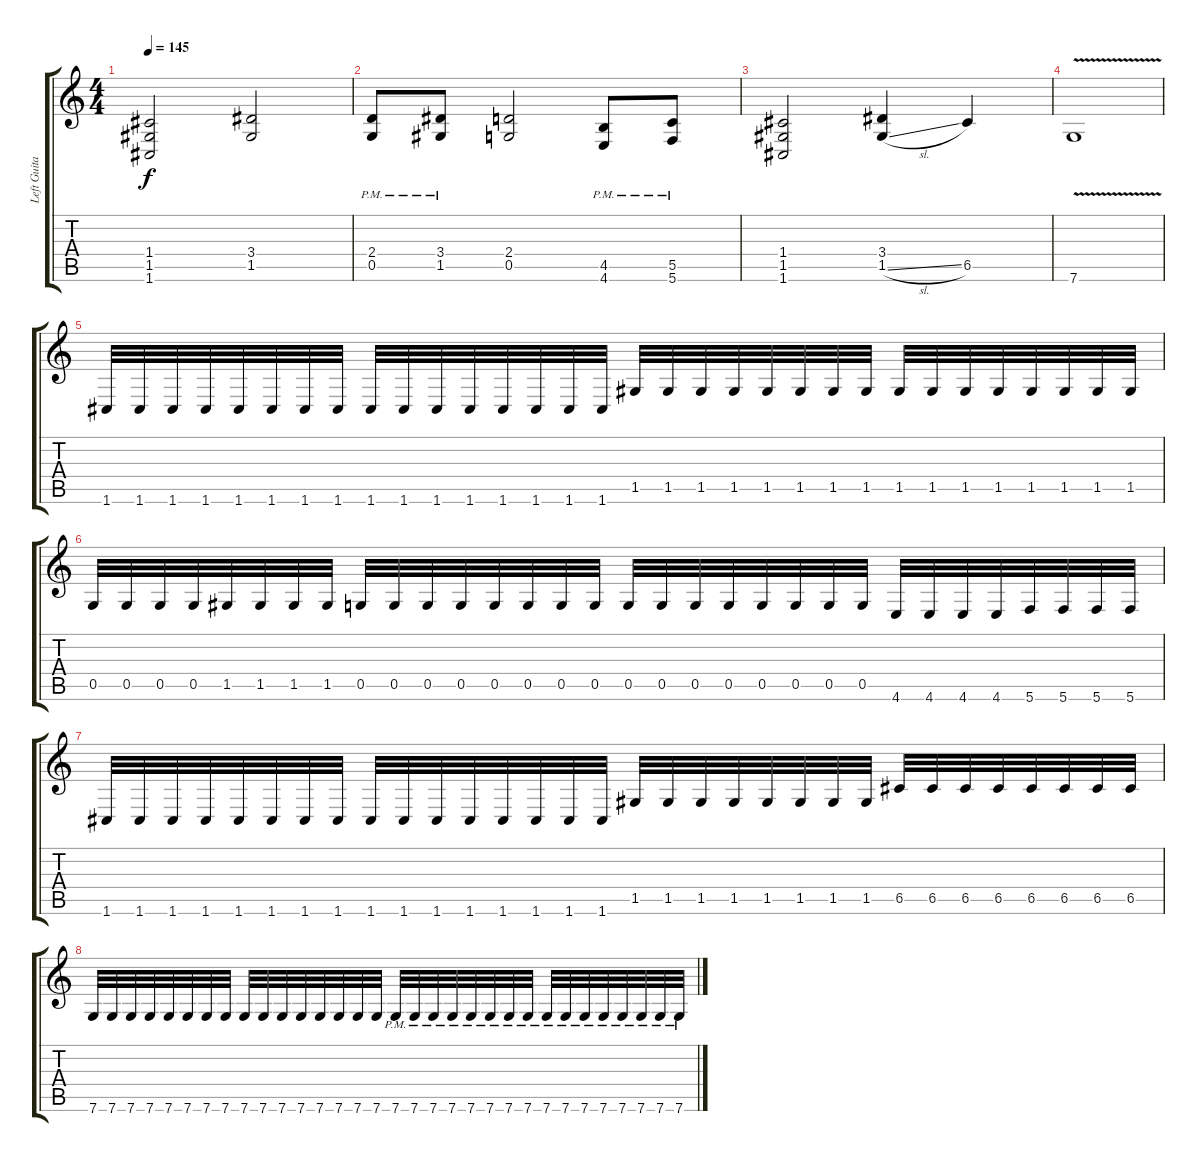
\track ("Left Guitar" "Left Guita") {instrument distortionguitar}
\staff {score tabs}
\tuning (D4 A3 F3 C3 G2 C2) {hide}
\ts (4 4)
\tempo 145
\clef g2
\ks c
(1.4 1.5 1.6).2{dy f} (3.4 1.5).2 |
(2.4{pm} 0.5{pm}).8 (3.4{pm} 1.5{pm}).8 (2.4 0.5).2 (4.5{pm} 4.6{pm}).8 (5.5{pm} 5.6{pm}).8 |
(1.4 1.5 1.6).2 (3.4 1.5{sl}).4 6.5.4 |
7.6{v}.1 |
1.6.32 1.6.32 1.6.32 1.6.32 1.6.32 1.6.32 1.6.32 1.6.32 1.6.32 1.6.32 1.6.32 1.6.32 1.6.32 1.6.32 1.6.32 1.6.32 1.5.32 1.5.32 1.5.32 1.5.32 1.5.32 1.5.32 1.5.32 1.5.32 1.5.32 1.5.32 1.5.32 1.5.32 1.5.32 1.5.32 1.5.32 1.5.32 |
0.5.32 0.5.32 0.5.32 0.5.32 1.5.32 1.5.32 1.5.32 1.5.32 0.5.32 0.5.32 0.5.32 0.5.32 0.5.32 0.5.32 0.5.32 0.5.32 0.5.32 0.5.32 0.5.32 0.5.32 0.5.32 0.5.32 0.5.32 0.5.32 4.6.32 4.6.32 4.6.32 4.6.32 5.6.32 5.6.32 5.6.32 5.6.32 |
1.6.32 1.6.32 1.6.32 1.6.32 1.6.32 1.6.32 1.6.32 1.6.32 1.6.32 1.6.32 1.6.32 1.6.32 1.6.32 1.6.32 1.6.32 1.6.32 1.5.32 1.5.32 1.5.32 1.5.32 1.5.32 1.5.32 1.5.32 1.5.32 6.5.32 6.5.32 6.5.32 6.5.32 6.5.32 6.5.32 6.5.32 6.5.32 |
7.6.32 7.6.32 7.6.32 7.6.32 7.6.32 7.6.32 7.6.32 7.6.32 7.6.32 7.6.32 7.6.32 7.6.32 7.6.32 7.6.32 7.6.32 7.6.32 7.6{pm}.32 7.6{pm}.32 7.6{pm}.32 7.6{pm}.32 7.6{pm}.32 7.6{pm}.32 7.6{pm}.32 7.6{pm}.32 7.6{pm}.32 7.6{pm}.32 7.6{pm}.32 7.6{pm}.32 7.6{pm}.32 7.6{pm}.32 7.6{pm}.32 7.6{pm}.32
